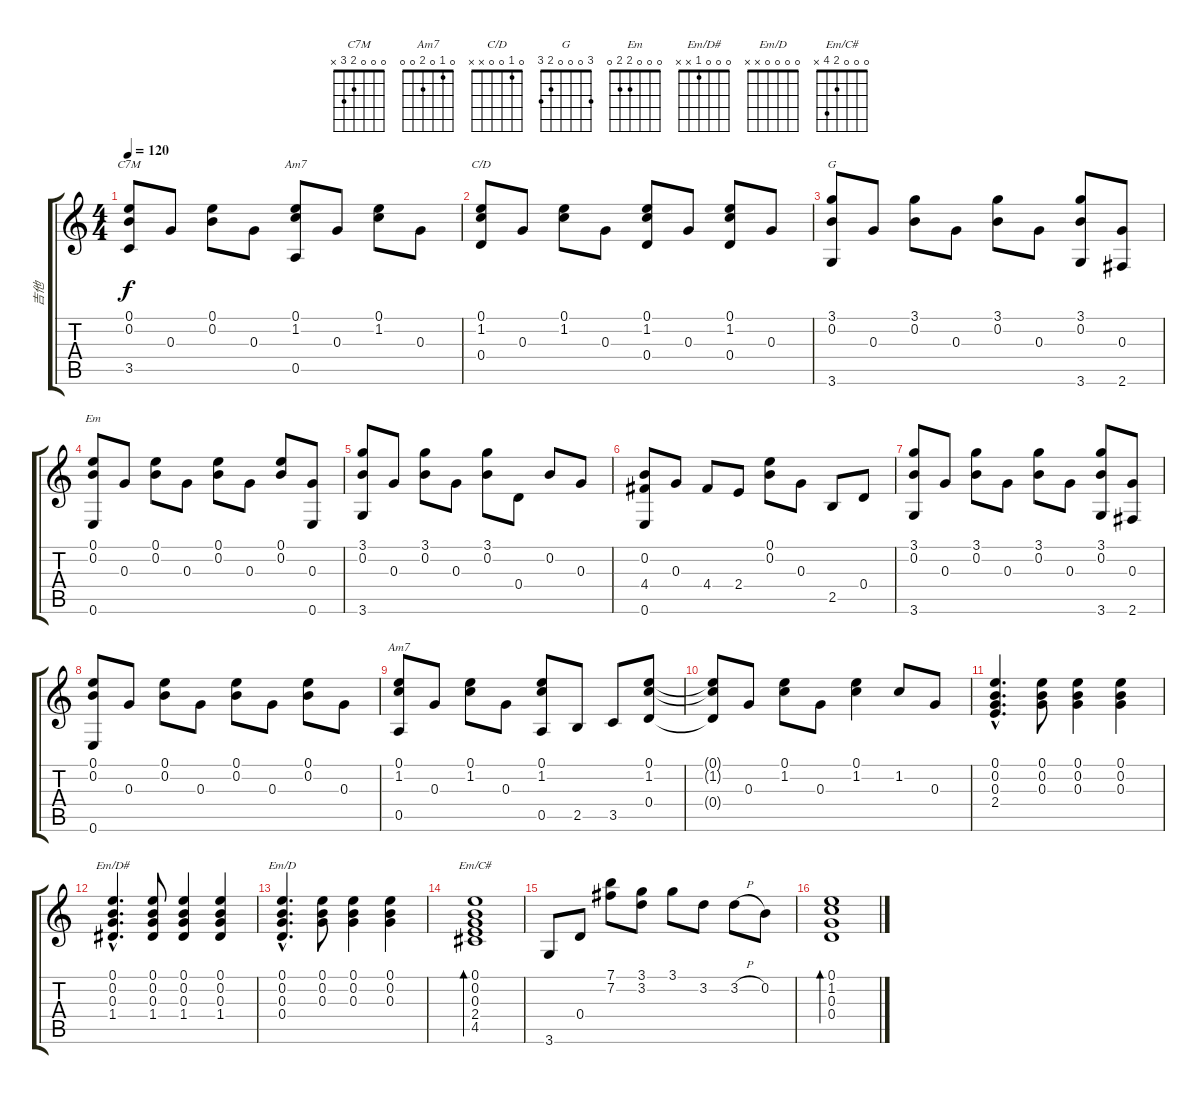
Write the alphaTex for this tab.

\track ("吉他" "吉他") {instrument acousticguitarsteel}
\staff {score tabs}
\tuning (E4 B3 G3 D3 A2 E2) {hide}
\chord ("C7M" 0 0 0 2 3 x)
\chord ("Am7" 0 1 0 2 0 x)
\chord ("C/D" 0 1 0 0 x x)
\chord ("G" 3 0 0 0 2 3)
\chord ("Em" 0 0 0 2 2 0)
\chord ("Am7" 0 1 0 2 0 0)
\chord ("Em/D#" 0 0 0 1 x x)
\chord ("Em/D" 0 0 0 0 x x)
\chord ("Em/C#" 0 0 0 2 4 x)
\ts (4 4)
\tempo 120
\clef g2
\ks c
(0.1 0.2 3.5).8{ch "C7M" dy f} 0.3.8 (0.1 0.2).8 0.3.8 (0.1 1.2 0.5).8{ch "Am7"} 0.3.8 (0.1 1.2).8 0.3.8 |
(0.1 1.2 0.4).8{ch "C/D"} 0.3.8 (0.1 1.2).8 0.3.8 (0.1 1.2 0.4).8 0.3.8 (0.1 1.2 0.4).8 0.3.8 |
(3.1 0.2 3.6).8{ch "G"} 0.3.8 (3.1 0.2).8 0.3.8 (3.1 0.2).8 0.3.8 (3.1 0.2 3.6).8 (0.3 2.6).8 |
(0.1 0.2 0.6).8{ch "Em"} 0.3.8 (0.1 0.2).8 0.3.8 (0.1 0.2).8 0.3.8 (0.1 0.2).8 (0.3 0.6).8 |
(3.1 0.2 3.6).8 0.3.8 (3.1 0.2).8 0.3.8 (3.1 0.2).8 0.4.8 0.2.8 0.3.8 |
(0.2 4.4 0.6).8 0.3.8 4.4.8 2.4.8 (0.1 0.2).8 0.3.8 2.5.8 0.4.8 |
(3.1 0.2 3.6).8 0.3.8 (3.1 0.2).8 0.3.8 (3.1 0.2).8 0.3.8 (3.1 0.2 3.6).8 (0.3 2.6).8 |
(0.1 0.2 0.6).8 0.3.8 (0.1 0.2).8 0.3.8 (0.1 0.2).8 0.3.8 (0.1 0.2).8 0.3.8 |
(0.1 1.2 0.5).8{ch "Am7"} 0.3.8 (0.1 1.2).8 0.3.8 (0.1 1.2 0.5).8 2.5.8 3.5.8 (0.1 1.2 0.4).8 |
(0.1{t} 1.2{t} 0.4{t}).8 0.3.8 (0.1 1.2).8 0.3.8 (0.1 1.2).4 1.2.8 0.3.8 |
(0.1{hac} 0.2{hac} 0.3{hac} 2.4{hac}).4{d} (0.1 0.2 0.3).8 (0.1 0.2 0.3).4 (0.1 0.2 0.3).4 |
(0.1{hac} 0.2{hac} 0.3{hac} 1.4{hac}).4{d ch "Em/D#"} (0.1 0.2 0.3 1.4).8 (0.1 0.2 0.3 1.4).4 (0.1 0.2 0.3 1.4).4 |
(0.1{hac} 0.2{hac} 0.3{hac} 0.4{hac}).4{d ch "Em/D"} (0.1 0.2 0.3).8 (0.1 0.2 0.3).4 (0.1 0.2 0.3).4 |
(0.1 0.2 0.3 2.4 4.5).1{bd 480 ch "Em/C#"} |
3.6.8 0.4.8 (7.1 7.2).8 (3.1 3.2).8 3.1.8 3.2.8 3.2{h}.8 0.2.8 |
(0.1 1.2 0.3 0.4).1{bd 480}
